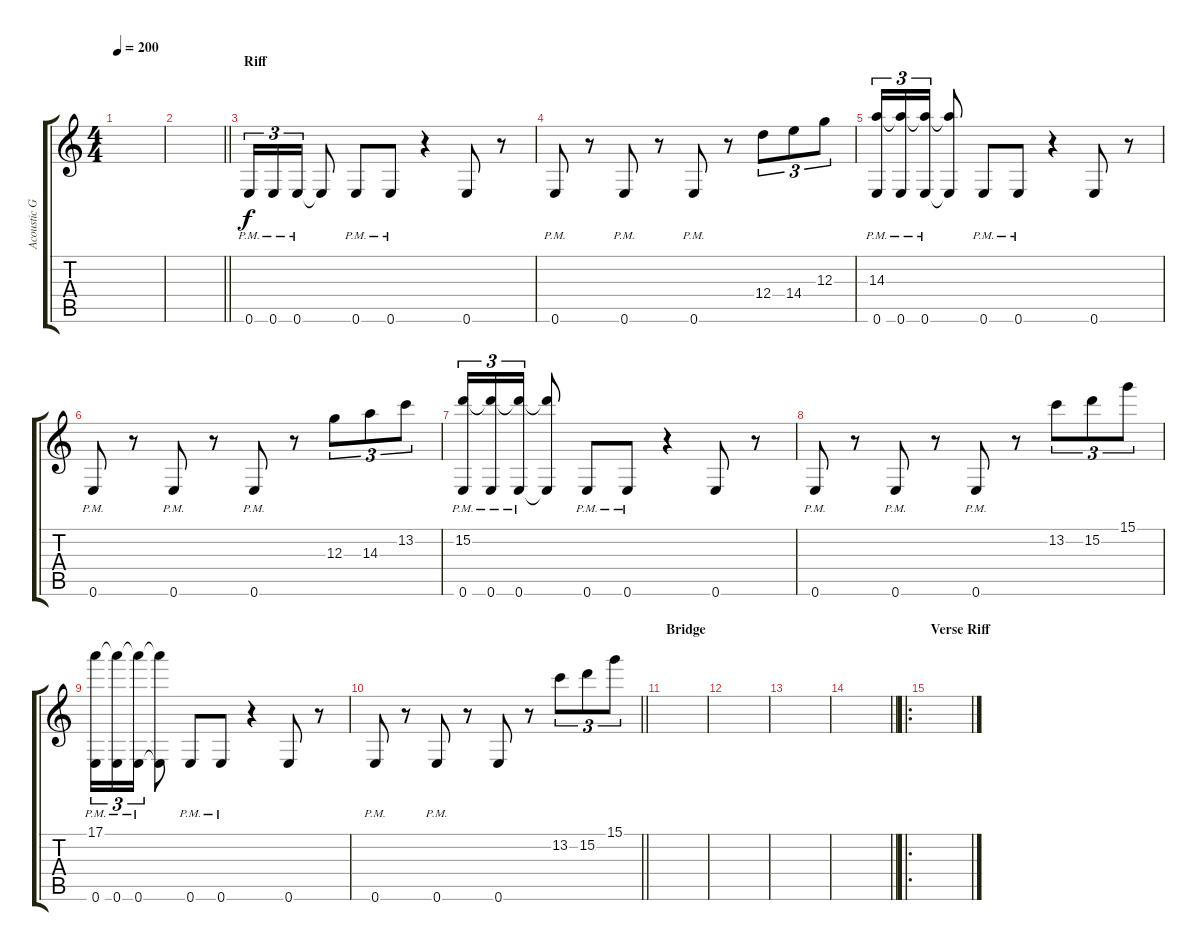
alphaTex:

\track ("Acoustic Guitar" "Acoustic G") {instrument acousticguitarsteel}
\staff {score tabs}
\tuning (E4 B3 G3 D3 A2 E2) {hide}
\ts (4 4)
\tempo 200
\clef g2
\ks c
|
\barLineRight lightlight
|
\section ("" "Riff")
0.6{pm}.16{tu (3 2)} 0.6{pm}.16{tu (3 2)} 0.6{pm}.16{tu (3 2)} 0.6{t}.8 0.6{pm}.8 0.6{pm}.8 r.4 0.6.8 r.8 |
0.6{pm}.8 r.8 0.6{pm}.8 r.8 0.6{pm}.8 r.8 12.4.8{tu (3 2)} 14.4.8{tu (3 2)} 12.3.8{tu (3 2)} |
(14.3 0.6{pm}).16{tu (3 2)} (14.3{t} 0.6{pm}).16{tu (3 2)} (14.3{t} 0.6{pm}).16{tu (3 2)} (14.3{t} 0.6{t}).8 0.6{pm}.8 0.6{pm}.8 r.4 0.6.8 r.8 |
0.6{pm}.8 r.8 0.6{pm}.8 r.8 0.6{pm}.8 r.8 12.3.8{tu (3 2)} 14.3.8{tu (3 2)} 13.2.8{tu (3 2)} |
(15.2 0.6{pm}).16{tu (3 2)} (15.2{t} 0.6{pm}).16{tu (3 2)} (15.2{t} 0.6{pm}).16{tu (3 2)} (15.2{t} 0.6{t}).8 0.6{pm}.8 0.6{pm}.8 r.4 0.6.8 r.8 |
0.6{pm}.8 r.8 0.6{pm}.8 r.8 0.6{pm}.8 r.8 13.2.8{tu (3 2)} 15.2.8{tu (3 2)} 15.1.8{tu (3 2)} |
(17.1 0.6{pm}).16{tu (3 2)} (17.1{t} 0.6{pm}).16{tu (3 2)} (17.1{t} 0.6{pm}).16{tu (3 2)} (17.1{t} 0.6{t}).8 0.6{pm}.8 0.6{pm}.8 r.4 0.6.8 r.8 |
\barLineRight lightlight
0.6{pm}.8 r.8 0.6{pm}.8 r.8 0.6.8 r.8 13.2.8{tu (3 2)} 15.2.8{tu (3 2)} 15.1.8{tu (3 2)} |
\section ("" "Bridge")
|
|
|
\barLineRight lightlight
|
\ro
\section ("" "Verse Riff")
